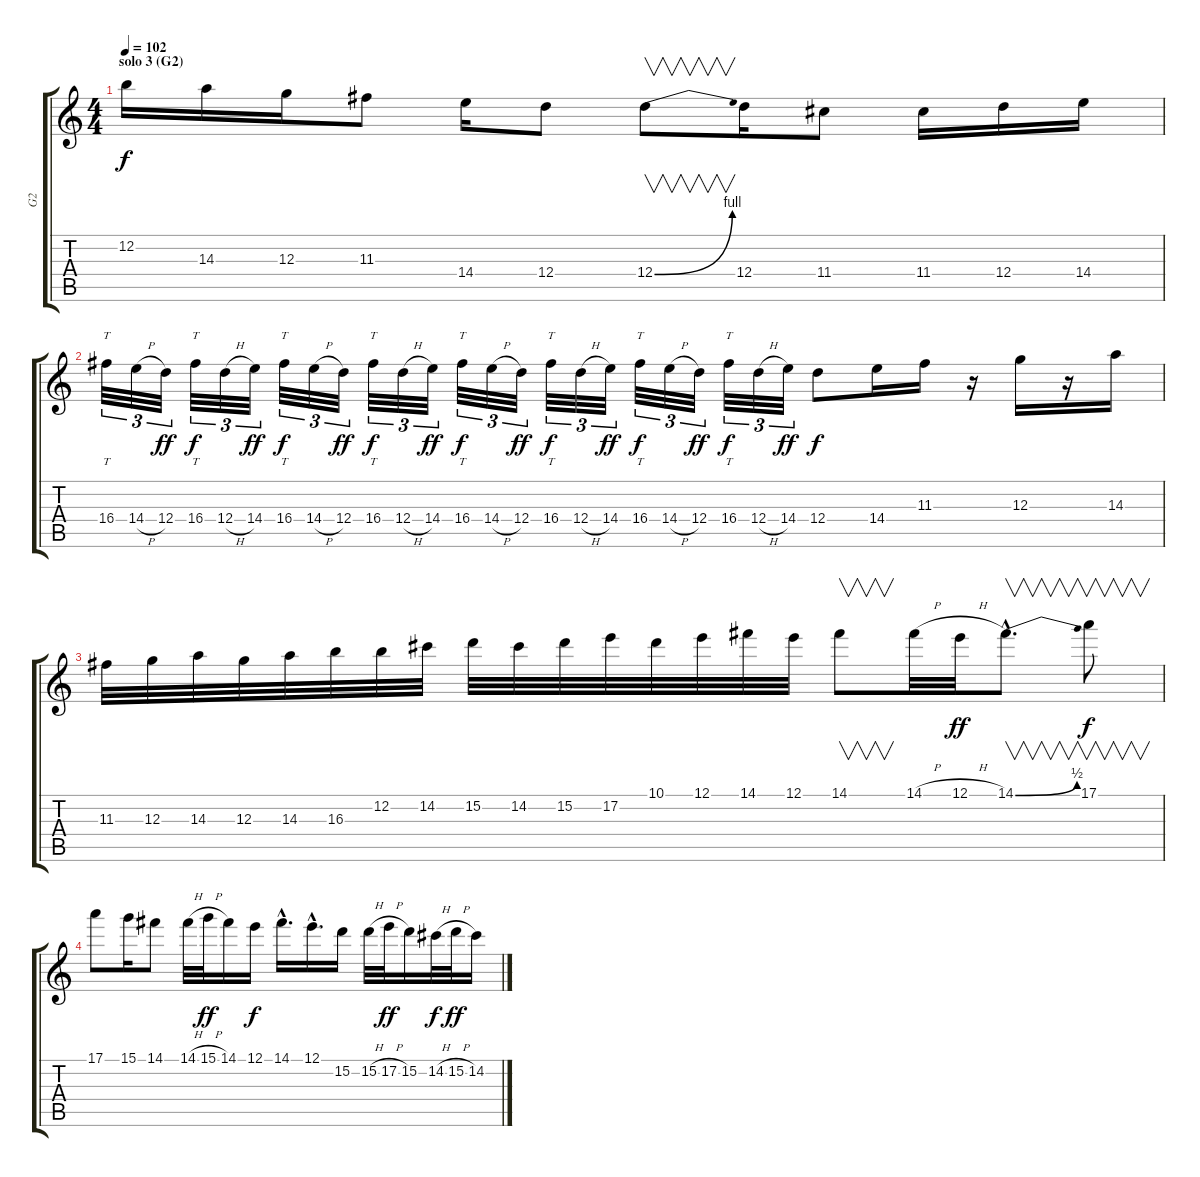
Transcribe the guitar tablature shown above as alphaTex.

\track ("G2" "G2") {instrument distortionguitar}
\staff {score tabs}
\tuning (E4 B3 G3 D3 A2 E2) {hide}
\ts (4 4)
\section ("" "solo 3 (G2)")
\tempo 102
\clef g2
\ks c
12.2.16{dy f} 14.3.16 12.3.16 11.3.8 14.4.16 12.4.8 12.4{be (bend 0 0 60 4)}.8{v} 12.4.16 11.4.8 11.4.16 12.4.16 14.4.16 |
16.4.32{tt tu (3 2)} 14.4{h}.32{tu (3 2)} 12.4.32{tu (3 2) dy ff} 16.4.32{tt tu (3 2) dy f} 12.4{h}.32{tu (3 2)} 14.4.32{tu (3 2) dy ff} 16.4.32{tt tu (3 2) dy f} 14.4{h}.32{tu (3 2)} 12.4.32{tu (3 2) dy ff} 16.4.32{tt tu (3 2) dy f} 12.4{h}.32{tu (3 2)} 14.4.32{tu (3 2) dy ff} 16.4.32{tt tu (3 2) dy f} 14.4{h}.32{tu (3 2)} 12.4.32{tu (3 2) dy ff} 16.4.32{tt tu (3 2) dy f} 12.4{h}.32{tu (3 2)} 14.4.32{tu (3 2) dy ff} 16.4.32{tt tu (3 2) dy f} 14.4{h}.32{tu (3 2)} 12.4.32{tu (3 2) dy ff} 16.4.32{tt tu (3 2) dy f} 12.4{h}.32{tu (3 2)} 14.4.32{tu (3 2) dy ff} 12.4.8{dy f} 14.4.16 11.3.16 r.16 12.3.16 r.16 14.3.16 |
11.3.32 12.3.32 14.3.32 12.3.32 14.3.32 16.3.32 12.2.32 14.2.32 15.2.32 14.2.32 15.2.32 17.2.32 10.1.32 12.1.32 14.1.32 12.1.32 14.1.8{v} 14.1{h}.32 12.1{h}.32{dy ff} 14.1{be (bend 0 0 60 2) hac}.8{v d} 17.1.8{v dy f} |
17.1.8 15.1.16 14.1.8 14.1{h}.32 15.1{h}.32{dy ff} 14.1.16 12.1.16{dy f} 14.1{hac}.16{d} 12.1{hac}.16{d} 15.2.16 15.2{h}.32 17.2{h}.32{dy ff} 15.2.16 14.2{h}.32{dy f} 15.2{h}.32{dy ff} 14.2.16
